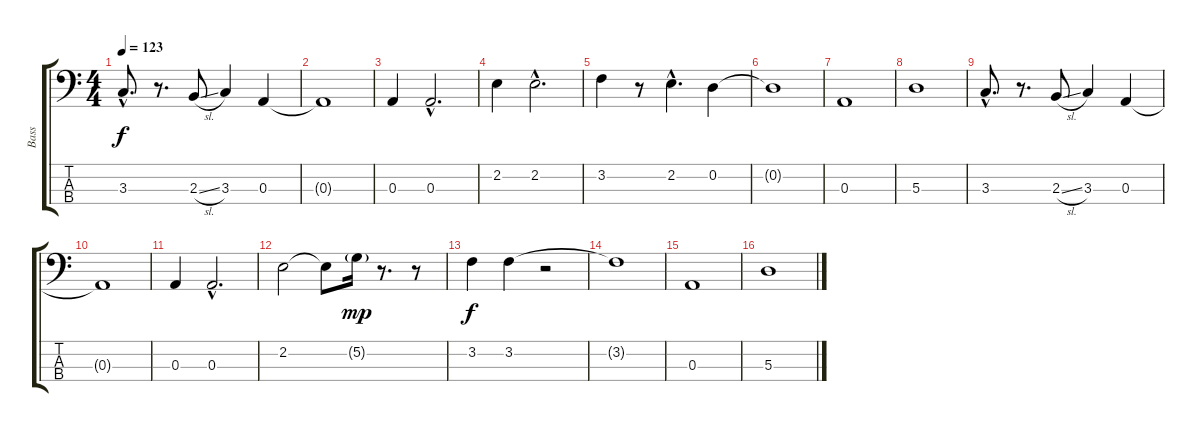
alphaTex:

\track ("Bass" "Bass") {instrument acousticbass}
\staff {score tabs}
\tuning (G2 D2 A1 E1) {hide}
\ts (4 4)
\tempo 123
\clef f4
\ks c
3.3{hac}.8{d dy f} r.8{d} 2.3{sl}.8 3.3.4 0.3.4 |
0.3{t}.1 |
0.3.4 0.3{hac}.2{d} |
2.2.4 2.2{hac}.2{d} |
3.2.4 r.8 2.2{hac}.4{d} 0.2.4 |
0.2{t}.1 |
0.3.1 |
5.3.1 |
3.3{hac}.8{d} r.8{d} 2.3{sl}.8 3.3.4 0.3.4 |
0.3{t}.1 |
0.3.4 0.3{hac}.2{d} |
2.2.2 2.2{t}.8 5.2{g}.16{dy mp} r.8{d} r.8 |
3.2.4{dy f} 3.2.4 r.2 |
3.2{t}.1 |
0.3.1 |
5.3.1
